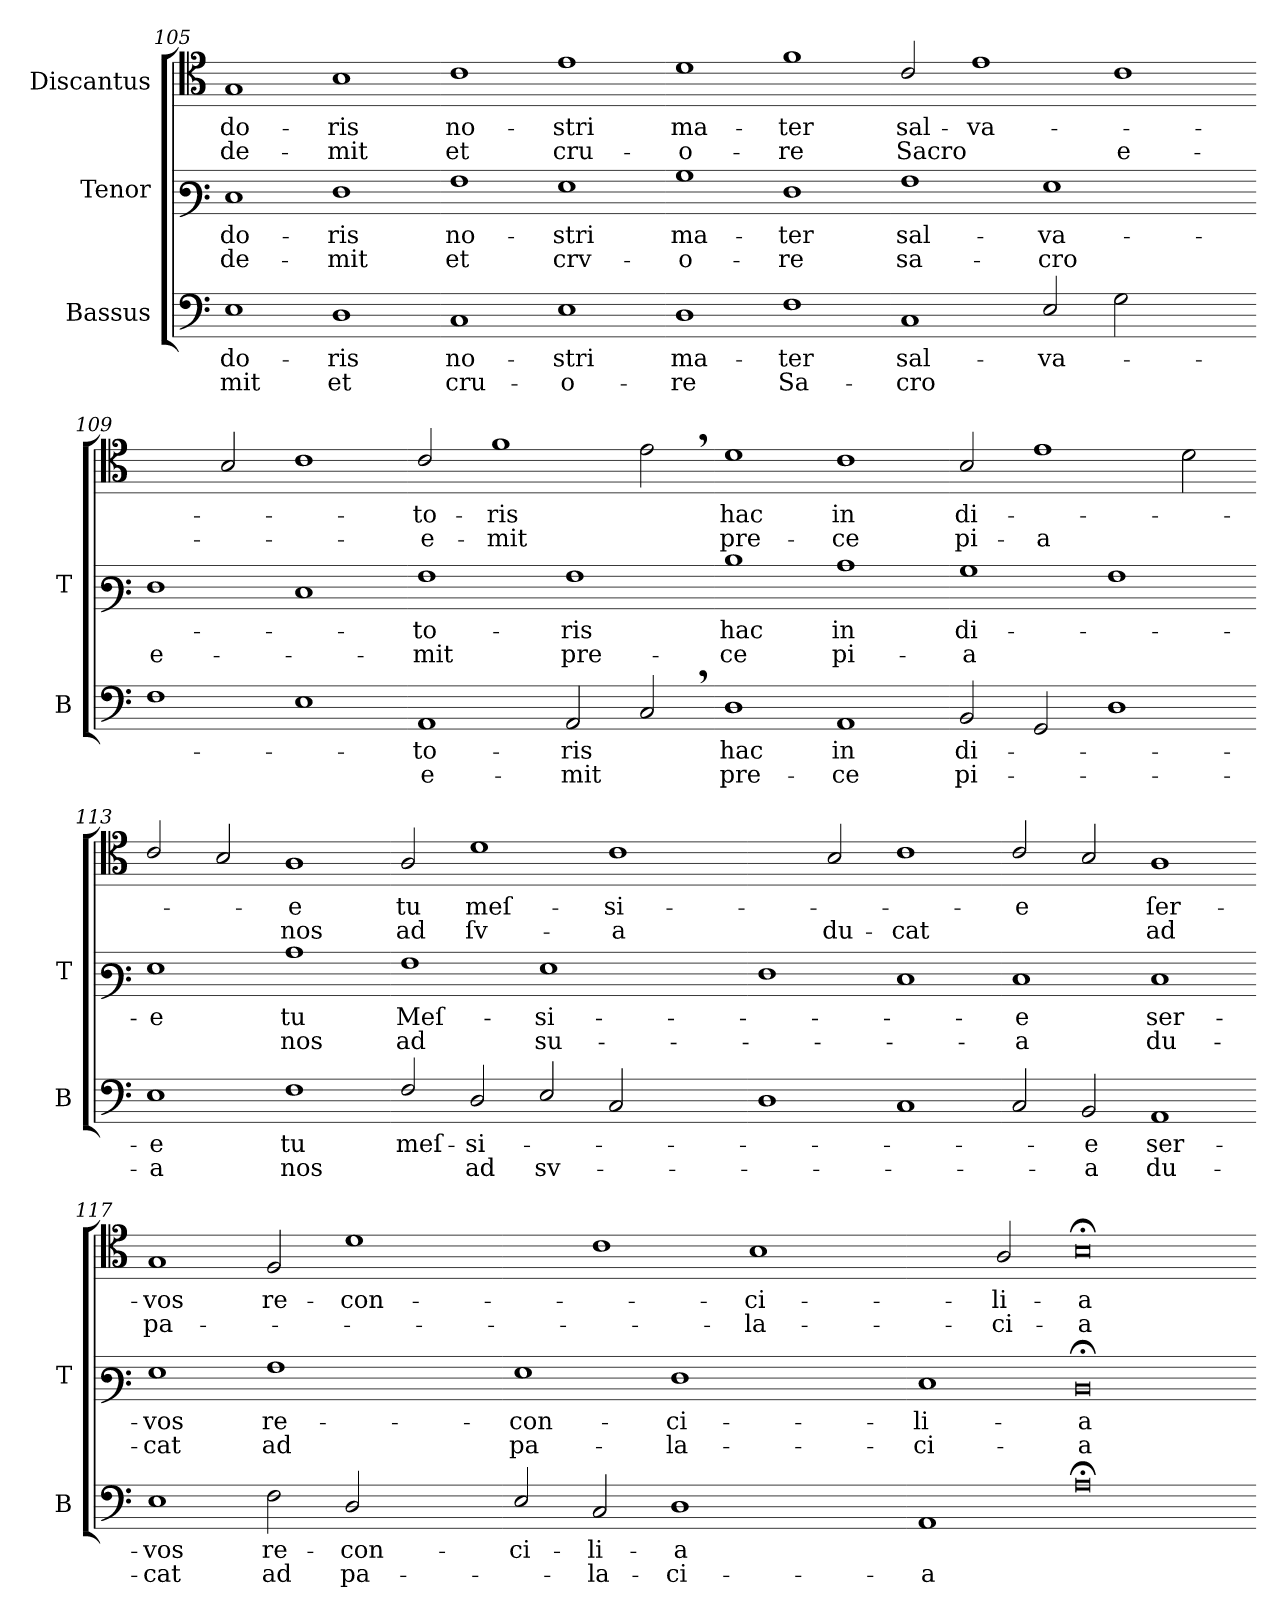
**kern	**text	**text	**kern	**text	**text	**kern	**text	**text
*part3	*part3	*part3	*part2	*part2	*part2	*part1	*part1	*part1
*staff3	*staff3	*staff3	*staff2	*staff2	*staff2	*staff1	*staff1	*staff1
*I"Bassus	*	*	*I"Tenor	*	*	*I"Discantus	*	*
*I'B	*	*	*I'T	*	*	*	*	*
*clefF4	*	*	*clefF3	*	*	*clefC4	*	*
*k[]	*	*	*k[]	*	*	*k[]	*	*
*D:dor	*	*	*D:dor	*	*	*D:dor	*	*
=105	=105	=105	=105	=105	=105	=105	=105	=105
1E	-do-	-mit	1E	-do-	-de-	1G	-do-	-de-
1D	-ris	et	1F	-ris	-mit	1B	-ris	-mit
=106-	=106-	=106-	=106-	=106-	=106-	=106-	=106-	=106-
1C	no-	cru-	1A	no-	et	1c	no-	et
1E	-stri	-o-	1G	-stri	crv-	1e	-stri	cru-
=107-	=107-	=107-	=107-	=107-	=107-	=107-	=107-	=107-
1D	ma-	-re	1B	ma-	-o-	1d	ma-	-o-
1F	-ter	Sa-	1F	-ter	-re	1f	-ter	-re
=108-	=108-	=108-	=108-	=108-	=108-	=108-	=108-	=108-
1C	sal-	-cro	1A	sal-	sa-	2c/	sal-	Sacro
.	.	.	.	.	.	1e	-va-	.
2E/	-va-	.	1G	-va-	-cro	.	.	.
2G\	.	.	.	.	.	1c\	.	-e-
2ryy	.	.	2ryy	.	.	.	.	.
=109-	=109-	=109-	=109-	=109-	=109-	=109-	=109-	=109-
1F	.	.	1F	.	e-	2ryy	.	.
.	.	.	.	.	.	2B/	.	.
1E	.	.	1E	.	.	1c	.	.
=110-	=110-	=110-	=110-	=110-	=110-	=110-	=110-	=110-
1AA	-to-	e-	1A	-to-	-mit	2c/	-to-	-e-
.	.	.	.	.	.	1f	-ris	-mit
2AA/	-ris	-mit	1A	-ris	pre-	.	.	.
2C,/	.	.	.	.	.	2e,\	.	.
=111-	=111-	=111-	=111-	=111-	=111-	=111-	=111-	=111-
1D	hac	pre-	1d	hac	-ce	1d	hac	pre-
1AA	in	-ce	1c	in	pi-	1c	in	-ce
=112-	=112-	=112-	=112-	=112-	=112-	=112-	=112-	=112-
2BB/	di-	pi-	1B	di-	-a	2B/	di-	pi-
2GG/	.	.	.	.	.	1e	.	-a
1D	.	.	1A	.	.	.	.	.
.	.	.	.	.	.	2d\	.	.
=113-	=113-	=113-	=113-	=113-	=113-	=113-	=113-	=113-
1E	-e	-a	1G	-e	.	2c/	.	.
.	.	.	.	.	.	2B/	.	.
1F	tu	nos	1c	tu	nos	1A	-e	nos
=114-	=114-	=114-	=114-	=114-	=114-	=114-	=114-	=114-
2F/	meſ-	.	1A	Meſ-	ad	2A/	tu	ad
2D/	-si-	ad	.	.	.	1d	meſ-	ſv-
2E/	.	sv-	1G	-si-	su-	.	.	.
2C/	.	.	.	.	.	1c\	-si-	-a
2ryy	.	.	2ryy	.	.	.	.	.
=115-	=115-	=115-	=115-	=115-	=115-	=115-	=115-	=115-
1D	.	.	1F	.	.	2ryy	.	.
.	.	.	.	.	.	2B/	.	du-
1C	.	.	1E	.	.	1c	.	-cat
=116-	=116-	=116-	=116-	=116-	=116-	=116-	=116-	=116-
2C/	.	.	1E	-e	-a	2c/	-e	.
2BB/	-e	a	.	.	.	2B/	.	.
1AA	ser-	du-	1E	ser-	du-	1A	ſer-	ad
=117-	=117-	=117-	=117-	=117-	=117-	=117-	=117-	=117-
1E	-vos	-cat	1G	-vos	-cat	1G	-vos	pa-
2F\	re-	ad	1A	re-	ad	2F/	re-	.
2D/	-con-	pa-	.	.	.	1d\	-con-	.
2ryy	.	.	2ryy	.	.	.	.	.
=118-	=118-	=118-	=118-	=118-	=118-	=118-	=118-	=118-
2E/	-ci-	.	1G	-con-	pa-	2ryy	.	.
2C/	-li-	-la-	.	.	.	1c	.	.
1D	-a	-ci-	1F	-ci-	-la-	.	.	.
.	.	.	.	.	.	1B\	-ci-	-la-
2ryy	.	.	2ryy	.	.	.	.	.
=119-	=119-	=119-	=119-	=119-	=119-	=119-	=119-	=119-
1AA	.	-a	1E	-li-	-ci-	2ryy	.	.
.	.	.	.	.	.	2A/	-li-	-ci-
0A;	.	.	0D;<	-a	-a	0B;<	-a	-a
=-	=-	=-	=-	=-	=-	=-	=-	=-
*-	*-	*-	*-	*-	*-	*-	*-	*-
